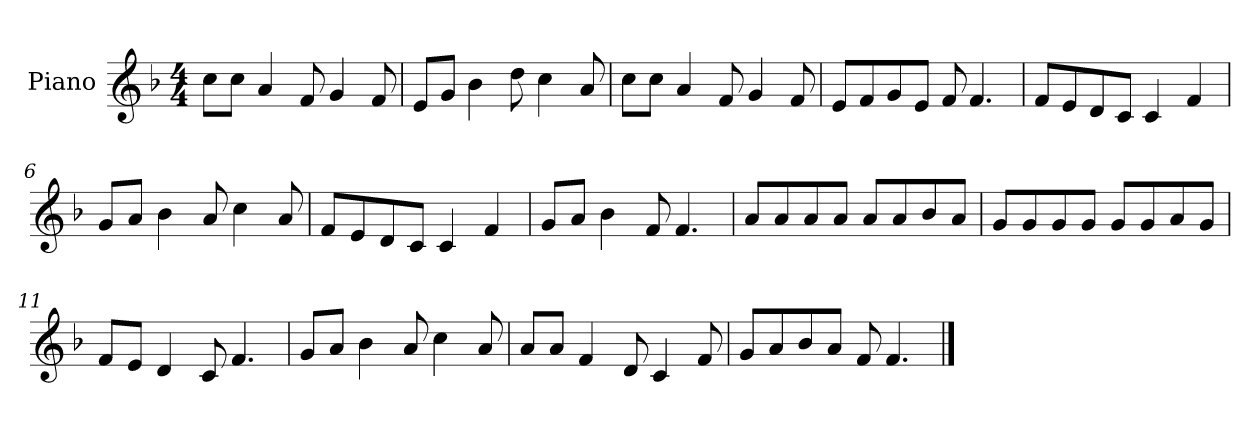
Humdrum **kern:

**kern
*part1
*staff1
*I"Piano
*I'P-no
*clefG2
*k[b-]
*M4/4
*MM90
=1
8cc\L
8cc\J
4a/
8f/
4g/
8f/
=2
8e/L
8g/J
4b-\
8dd\
4cc\
8a/
=3
8cc\L
8cc\J
4a/
8f/
4g/
8f/
=4
8e/L
8f/
8g/
8e/J
8f/
4.f/
=5
8f/L
8e/
8d/
8c/J
4c/
4f/
!!LO:LB:g=z
=6
8g/L
8a/J
4b-\
8a/
4cc\
8a/
=7
8f/L
8e/
8d/
8c/J
4c/
4f/
=8
8g/L
8a/J
4b-\
8f/
4.f/
=9
8a/L
8a/
8a/
8a/J
8a/L
8a/
8b-/
8a/J
=10
8g/L
8g/
8g/
8g/J
8g/L
8g/
8a/
8g/J
=11
8f/L
8e/J
4d/
8c/
4.f/
!!LO:LB:g=z
=12
8g/L
8a/J
4b-\
8a/
4cc\
8a/
=13
8a/L
8a/J
4f/
8d/
4c/
8f/
=14
8g/L
8a/
8b-/
8a/J
8f/
4.f/
==
*-
